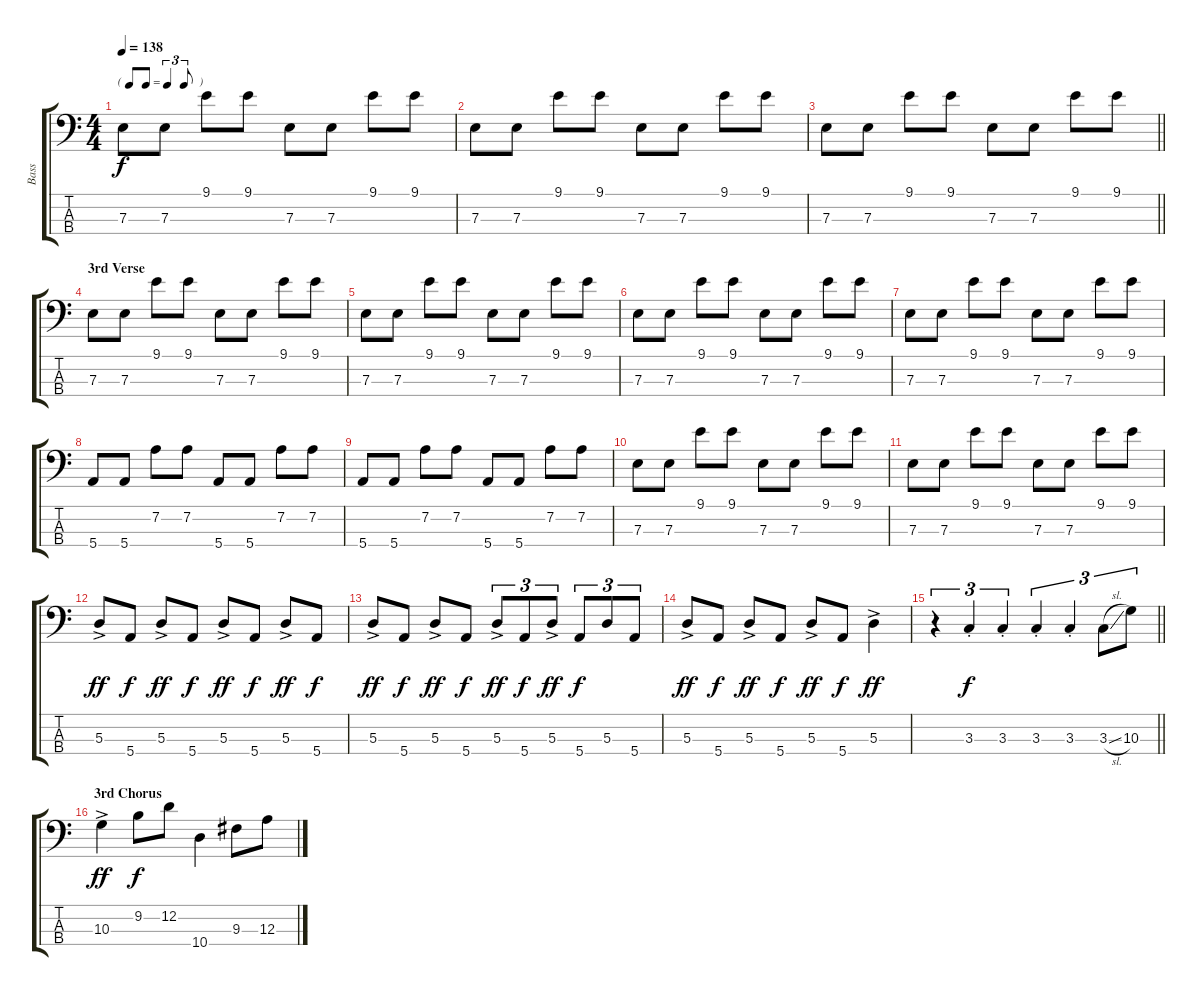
\track ("Bass" "Bass") {instrument electricbassfinger}
\staff {score tabs}
\tuning (G2 D2 A1 E1) {hide}
\ts (4 4)
\tf triplet8th
\tempo 138
\clef f4
\ks c
7.3.8{dy f} 7.3.8 9.1.8 9.1.8 7.3.8 7.3.8 9.1.8 9.1.8 |
7.3.8 7.3.8 9.1.8 9.1.8 7.3.8 7.3.8 9.1.8 9.1.8 |
\barLineRight lightlight
7.3.8 7.3.8 9.1.8 9.1.8 7.3.8 7.3.8 9.1.8 9.1.8 |
\section ("" "3rd Verse")
7.3.8 7.3.8 9.1.8 9.1.8 7.3.8 7.3.8 9.1.8 9.1.8 |
7.3.8 7.3.8 9.1.8 9.1.8 7.3.8 7.3.8 9.1.8 9.1.8 |
7.3.8 7.3.8 9.1.8 9.1.8 7.3.8 7.3.8 9.1.8 9.1.8 |
7.3.8 7.3.8 9.1.8 9.1.8 7.3.8 7.3.8 9.1.8 9.1.8 |
5.4.8 5.4.8 7.2.8 7.2.8 5.4.8 5.4.8 7.2.8 7.2.8 |
5.4.8 5.4.8 7.2.8 7.2.8 5.4.8 5.4.8 7.2.8 7.2.8 |
7.3.8 7.3.8 9.1.8 9.1.8 7.3.8 7.3.8 9.1.8 9.1.8 |
7.3.8 7.3.8 9.1.8 9.1.8 7.3.8 7.3.8 9.1.8 9.1.8 |
5.3{ac}.8{dy ff} 5.4.8{dy f} 5.3{ac}.8{dy ff} 5.4.8{dy f} 5.3{ac}.8{dy ff} 5.4.8{dy f} 5.3{ac}.8{dy ff} 5.4.8{dy f} |
5.3{ac}.8{dy ff} 5.4.8{dy f} 5.3{ac}.8{dy ff} 5.4.8{dy f} 5.3{ac}.8{tu (3 2) dy ff} 5.4.8{tu (3 2) dy f} 5.3{ac}.8{tu (3 2) dy ff} 5.4.8{tu (3 2) dy f} 5.3.8{tu (3 2)} 5.4.8{tu (3 2)} |
5.3{ac}.8{dy ff} 5.4.8{dy f} 5.3{ac}.8{dy ff} 5.4.8{dy f} 5.3{ac}.8{dy ff} 5.4.8{dy f} 5.3{ac}.4{dy ff} |
\barLineRight lightlight
r.4{tu (3 2)} 3.3{st}.4{tu (3 2) dy f} 3.3{st}.4{tu (3 2)} 3.3{st}.4{tu (3 2)} 3.3{st}.4{tu (3 2)} 3.3{sl}.8{tu (3 2)} 10.3.8{tu (3 2)} |
\section ("" "3rd Chorus")
10.3{ac}.4{dy ff} 9.2.8{dy f} 12.2.8 10.4.4 9.3.8 12.3.8
